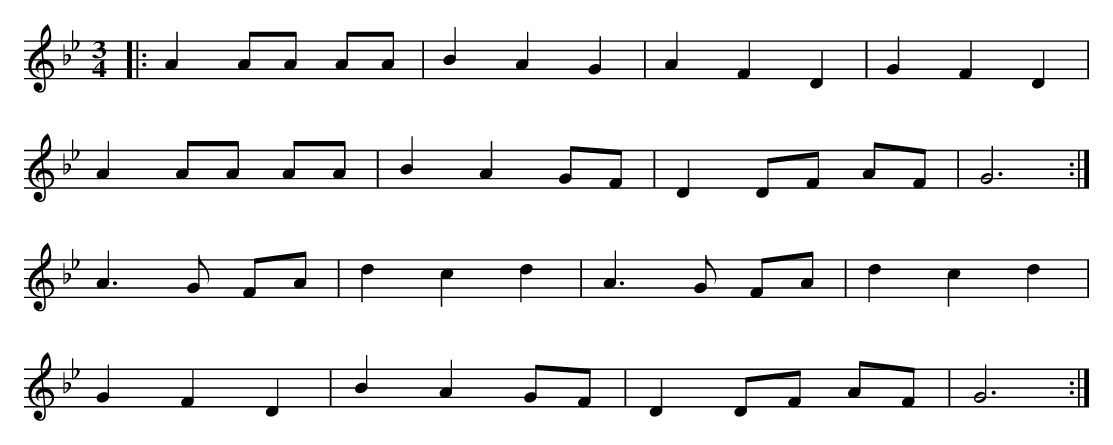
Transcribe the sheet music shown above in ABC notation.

X:1
M:3/4
K:Gmin
|:A2 AA AA|B2 A2 G2|A2 F2 D2|G2 F2 D2|
A2 AA AA|B2 A2 GF|D2 DF AF|G6:|
A3G FA|d2 c2 d2|A3G FA|d2 c2 d2|
G2 F2 D2|B2 A2 GF|D2 DF AF|G6:|
